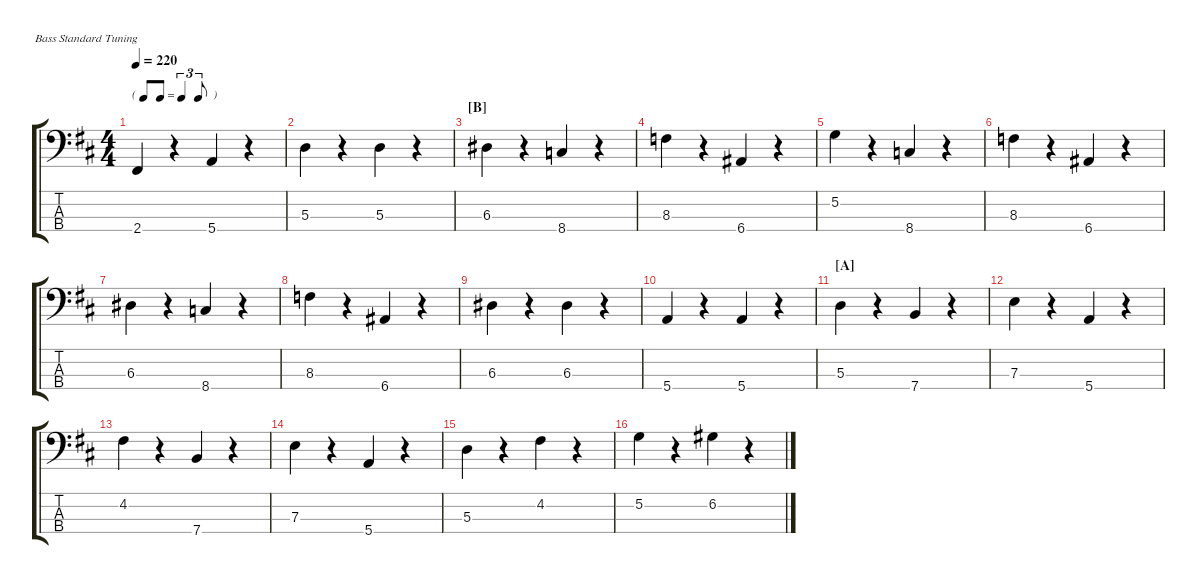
\hideDynamics
\singleTrackTrackNamePolicy hidden
\multiTrackTrackNamePolicy hidden
\firstSystemTrackNameOrientation horizontal
\otherSystemsTrackNameOrientation horizontal
\track ("Contrabass" "Cb.") {instrument acousticbass}
\staff {score tabs}
\tuning (G2 D2 A1 E1)
\ts (4 4)
\tf triplet8th
\tempo 220
\clef f4
\scale
0.25
\ks d
2.4.4{dy mp} r.4 5.4.4 r.4 |
\scale
0.25 5.3.4 r.4 5.3.4 r.4 |
\section ("B" "")
\scale
0.25 6.3.4 r.4 8.4.4 r.4 |
\scale
0.25 8.3.4 r.4 6.4.4 r.4 |
\scale
0.25 5.2.4 r.4 8.4.4 r.4 |
\scale
0.25 8.3.4 r.4 6.4.4 r.4 |
\scale
0.25 6.3.4 r.4 8.4.4 r.4 |
\scale
0.25 8.3.4 r.4 6.4.4 r.4 |
\scale
0.25 6.3.4 r.4 6.3.4 r.4 |
\scale
0.25 5.4.4 r.4 5.4.4 r.4 |
\section ("A" "")
\scale
0.25 5.3.4 r.4 7.4.4 r.4 |
\scale
0.25 7.3.4 r.4 5.4.4 r.4 |
\scale
0.25 4.2.4 r.4 7.4.4 r.4 |
\scale
0.25 7.3.4 r.4 5.4.4 r.4 |
5.3.4 r.4 4.2.4 r.4 |
5.2.4 r.4 6.2.4 r.4
